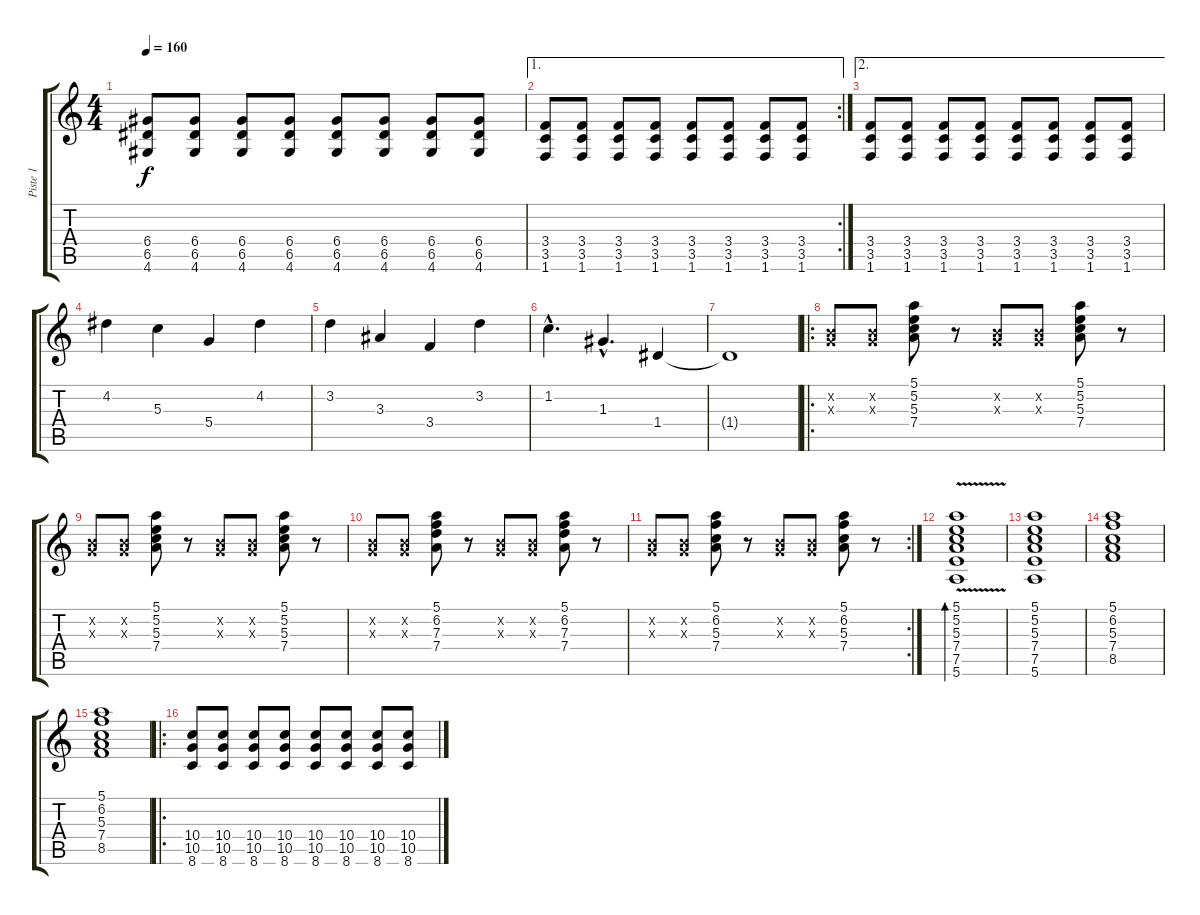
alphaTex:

\track ("Piste 1" "Piste 1") {instrument overdrivenguitar}
\staff {score tabs}
\tuning (E4 B3 G3 D3 A2 E2) {hide}
\ts (4 4)
\tempo 160
\clef g2
\ks c
(6.4 6.5 4.6).8{dy f} (6.4 6.5 4.6).8 (6.4 6.5 4.6).8 (6.4 6.5 4.6).8 (6.4 6.5 4.6).8 (6.4 6.5 4.6).8 (6.4 6.5 4.6).8 (6.4 6.5 4.6).8 |
\ae 1
\rc 2
(3.4 3.5 1.6).8 (3.4 3.5 1.6).8 (3.4 3.5 1.6).8 (3.4 3.5 1.6).8 (3.4 3.5 1.6).8 (3.4 3.5 1.6).8 (3.4 3.5 1.6).8 (3.4 3.5 1.6).8 |
\ae 2
(3.4 3.5 1.6).8 (3.4 3.5 1.6).8 (3.4 3.5 1.6).8 (3.4 3.5 1.6).8 (3.4 3.5 1.6).8 (3.4 3.5 1.6).8 (3.4 3.5 1.6).8 (3.4 3.5 1.6).8 |
4.2.4 5.3.4 5.4.4 4.2.4 |
3.2.4 3.3.4 3.4.4 3.2.4 |
1.2{hac}.4{d} 1.3{hac}.4{d} 1.4.4 |
1.4{t}.1 |
\ro
(0.2{x} 0.3{x}).8 (0.2{x} 0.3{x}).8 (5.1 5.2 5.3 7.4).8 r.8 (0.2{x} 0.3{x}).8 (0.2{x} 0.3{x}).8 (5.1 5.2 5.3 7.4).8 r.8 |
(0.2{x} 0.3{x}).8 (0.2{x} 0.3{x}).8 (5.1 5.2 5.3 7.4).8 r.8 (0.2{x} 0.3{x}).8 (0.2{x} 0.3{x}).8 (5.1 5.2 5.3 7.4).8 r.8 |
(0.2{x} 0.3{x}).8 (0.2{x} 0.3{x}).8 (5.1 6.2 7.3 7.4).8 r.8 (0.2{x} 0.3{x}).8 (0.2{x} 0.3{x}).8 (5.1 6.2 7.3 7.4).8 r.8 |
\rc 2
(0.2{x} 0.3{x}).8 (0.2{x} 0.3{x}).8 (5.1 6.2 5.3 7.4).8 r.8 (0.2{x} 0.3{x}).8 (0.2{x} 0.3{x}).8 (5.1 6.2 5.3 7.4).8 r.8 |
(5.1{v} 5.2 5.3 7.4 7.5 5.6).1{bd 240} |
(5.1 5.2 5.3 7.4 7.5 5.6).1 |
(5.1 6.2 5.3 7.4 8.5).1 |
(5.1 6.2 5.3 7.4 8.5).1 |
\ro
(10.4 10.5 8.6).8 (10.4 10.5 8.6).8 (10.4 10.5 8.6).8 (10.4 10.5 8.6).8 (10.4 10.5 8.6).8 (10.4 10.5 8.6).8 (10.4 10.5 8.6).8 (10.4 10.5 8.6).8
